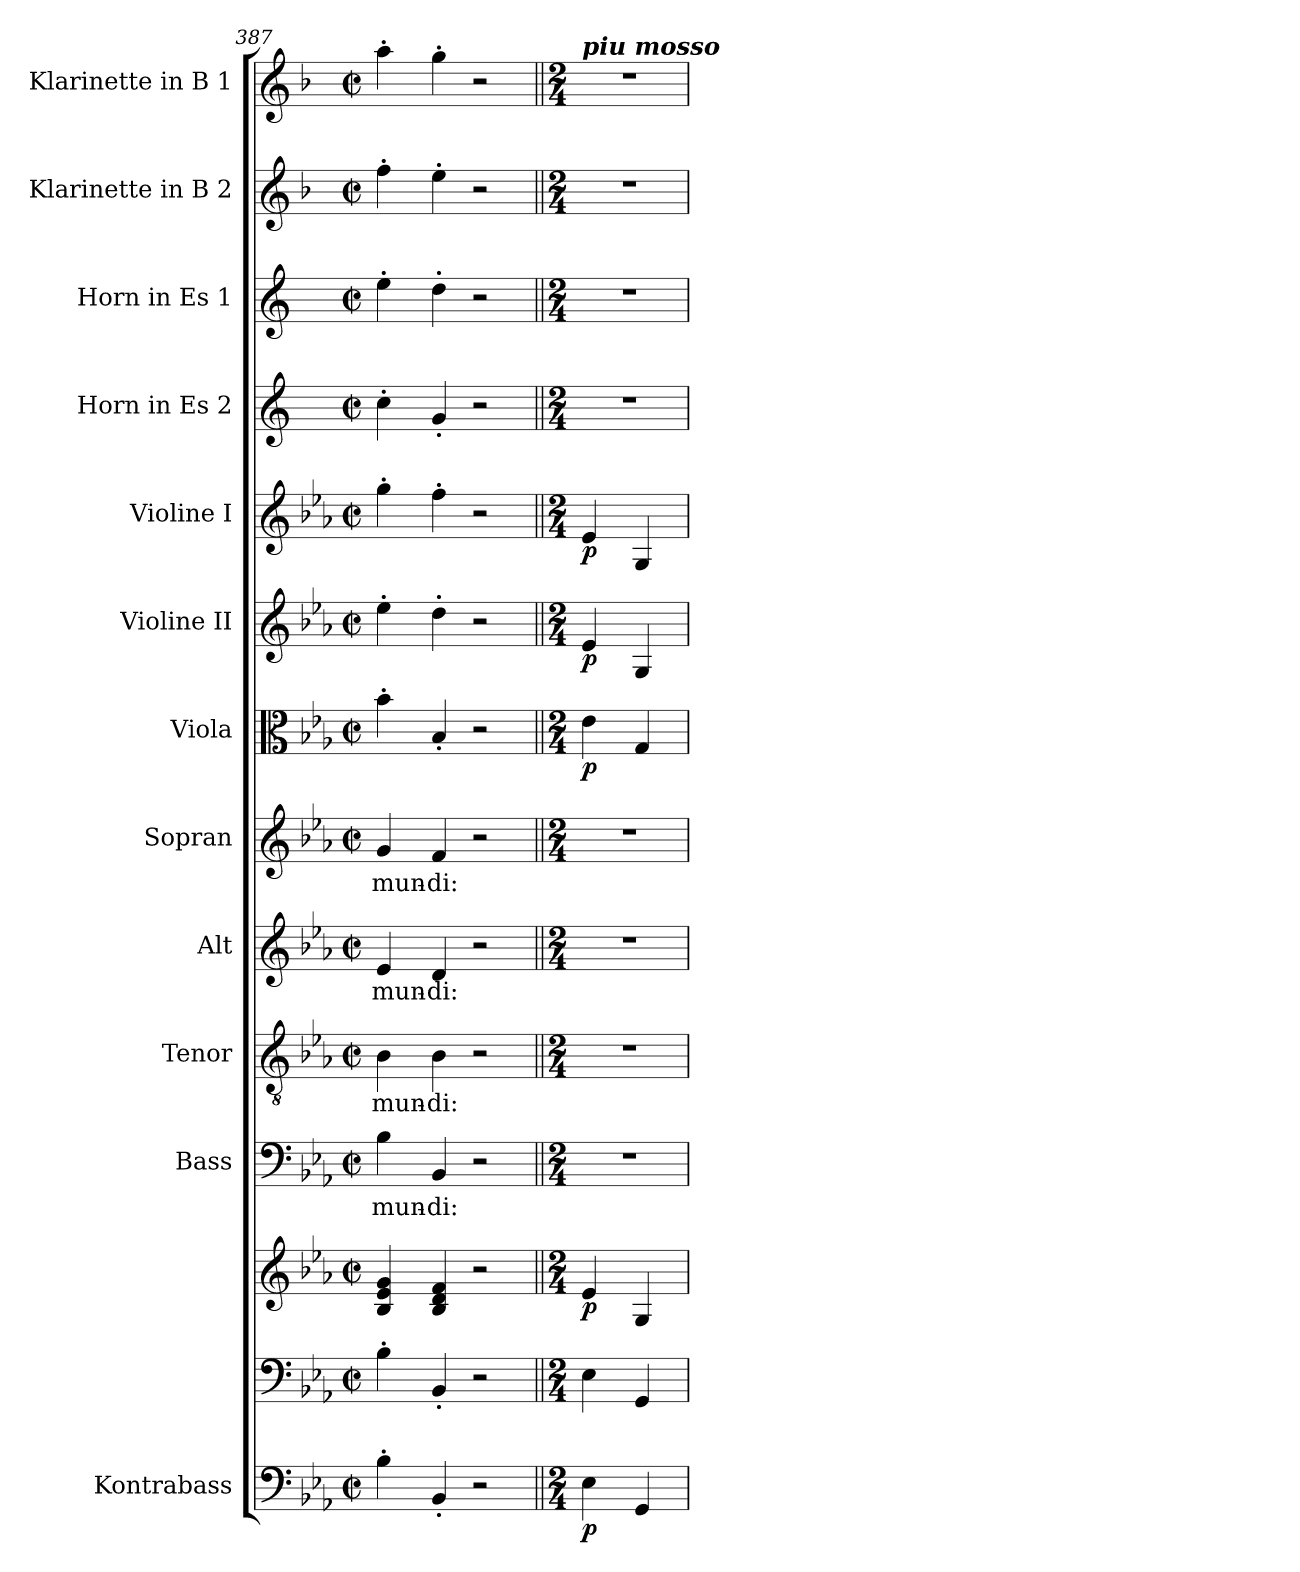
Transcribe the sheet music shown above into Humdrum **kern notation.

**kern	**dynam	**kern	**kern	**dynam	**kern	**text	**kern	**text	**kern	**text	**kern	**text	**kern	**dynam	**kern	**dynam	**kern	**dynam	**kern	**kern	**kern	**kern
*part13	*part13	*part12	*part12	*part12	*part11	*part11	*part10	*part10	*part9	*part9	*part8	*part8	*part7	*part7	*part6	*part6	*part5	*part5	*part4	*part3	*part2	*part1
*staff14	*staff14	*staff13	*staff12	*staff12/13	*staff11	*staff11	*staff10	*staff10	*staff9	*staff9	*staff8	*staff8	*staff7	*staff7	*staff6	*staff6	*staff5	*staff5	*staff4	*staff3	*staff2	*staff1
*I"Kontrabass	*	*	*	*	*I"Bass	*	*I"Tenor	*	*I"Alt	*	*I"Sopran	*	*I"Viola	*	*I"Violine II	*	*I"Violine I	*	*I"Horn in Es 2	*I"Horn in Es 1	*I"Klarinette in B 2	*I"Klarinette in B 1
*I'Kb.	*	*	*	*	*I'B	*	*I'T	*	*I'A	*	*I'S	*	*I'Vla.	*	*I'Vl. II	*	*I'Vl. I	*	*I'Hrn. 2	*I'Hrn. 1	*	*
*clefF4	*	*clefF4	*clefG2	*	*clefF4	*	*clefGv2	*	*clefG2	*	*clefG2	*	*clefC3	*	*clefG2	*	*clefG2	*	*clefG2	*clefG2	*clefG2	*clefG2
*ITrd7c12	*	*	*	*	*	*	*	*	*	*	*	*	*	*	*	*	*	*	*ITrd5c9	*ITrd5c9	*ITrd1c2	*ITrd1c2
*k[b-e-a-]	*	*k[b-e-a-]	*k[b-e-a-]	*	*k[b-e-a-]	*	*k[b-e-a-]	*	*k[b-e-a-]	*	*k[b-e-a-]	*	*k[b-e-a-]	*	*k[b-e-a-]	*	*k[b-e-a-]	*	*k[b-e-a-]	*k[b-e-a-]	*k[b-e-a-]	*k[b-e-a-]
*E-:	*	*E-:	*E-:	*	*E-:	*	*E-:	*	*E-:	*	*E-:	*	*E-:	*	*E-:	*	*E-:	*	*E-:	*E-:	*E-:	*E-:
*M2/2	*	*M2/2	*M2/2	*	*M2/2	*	*M2/2	*	*M2/2	*	*M2/2	*	*M2/2	*	*M2/2	*	*M2/2	*	*M2/2	*M2/2	*M2/2	*M2/2
*met(c|)	*	*met(c|)	*met(c|)	*	*met(c|)	*	*met(c|)	*	*met(c|)	*	*met(c|)	*	*met(c|)	*	*met(c|)	*	*met(c|)	*	*met(c|)	*met(c|)	*met(c|)	*met(c|)
=387	=387	=387	=387	=387	=387	=387	=387	=387	=387	=387	=387	=387	=387	=387	=387	=387	=387	=387	=387	=387	=387	=387
!	!	!	!	!	!	!LO:LY:b	!	!LO:LY:b	!	!LO:LY:b	!	!LO:LY:b	!	!	!	!	!	!	!	!	!	!
4BB-'>\	.	4B-'>\	4B-/ 4e-/ 4g/	.	4B-\	mun-	4B-\	mun-	4e-/	mun-	4g/	mun-	4b-'>\	.	4ee-'>\	.	4gg'>\	.	4e-'>\	4g'>\	4ee-'>\	4gg'>\
!	!	!	!	!	!	!LO:LY:b	!	!LO:LY:b	!	!LO:LY:b	!	!LO:LY:b	!	!	!	!	!	!	!	!	!	!
4BBB-'</	.	4BB-'</	4B-/ 4d/ 4f/	.	4BB-/	-di:	4B-\	-di:	4d/	-di:	4f/	-di:	4B-'</	.	4dd'>\	.	4ff'>\	.	4B-'</	4f'>\	4dd'>\	4ff'>\
2r	.	2r	2r	.	2r	.	2r	.	2r	.	2r	.	2r	.	2r	.	2r	.	2r	2r	2r	2r
!!LO:PB:g=z
=388||	=388||	=388||	=388||	=388||	=388||	=388||	=388||	=388||	=388||	=388||	=388||	=388||	=388||	=388||	=388||	=388||	=388||	=388||	=388||	=388||	=388||	=388||
*M2/4	*	*M2/4	*M2/4	*	*M2/4	*	*M2/4	*	*M2/4	*	*M2/4	*	*M2/4	*	*M2/4	*	*M2/4	*	*M2/4	*M2/4	*M2/4	*M2/4
!	!	!	!	!	!	!	!	!	!	!	!	!	!	!	!	!	!	!	!	!	!	!LO:TX:a:Bi:t=piu mosso
!	!LO:DY:b	!	!	!LO:DY:b	!	!	!	!	!	!	!	!	!	!LO:DY:b	!	!LO:DY:b	!	!LO:DY:b	!	!	!	!
4EE-\	p	4E-\	4e-/	p	2r	.	2r	.	2r	.	2r	.	4e-\	p	4e-/	p	4e-/	p	2r	2r	2r	2r
4GGG/	.	4GG/	4G/	.	.	.	.	.	.	.	.	.	4G/	.	4G/	.	4G/	.	.	.	.	.
=	=	=	=	=	=	=	=	=	=	=	=	=	=	=	=	=	=	=	=	=	=	=
*-	*-	*-	*-	*-	*-	*-	*-	*-	*-	*-	*-	*-	*-	*-	*-	*-	*-	*-	*-	*-	*-	*-
